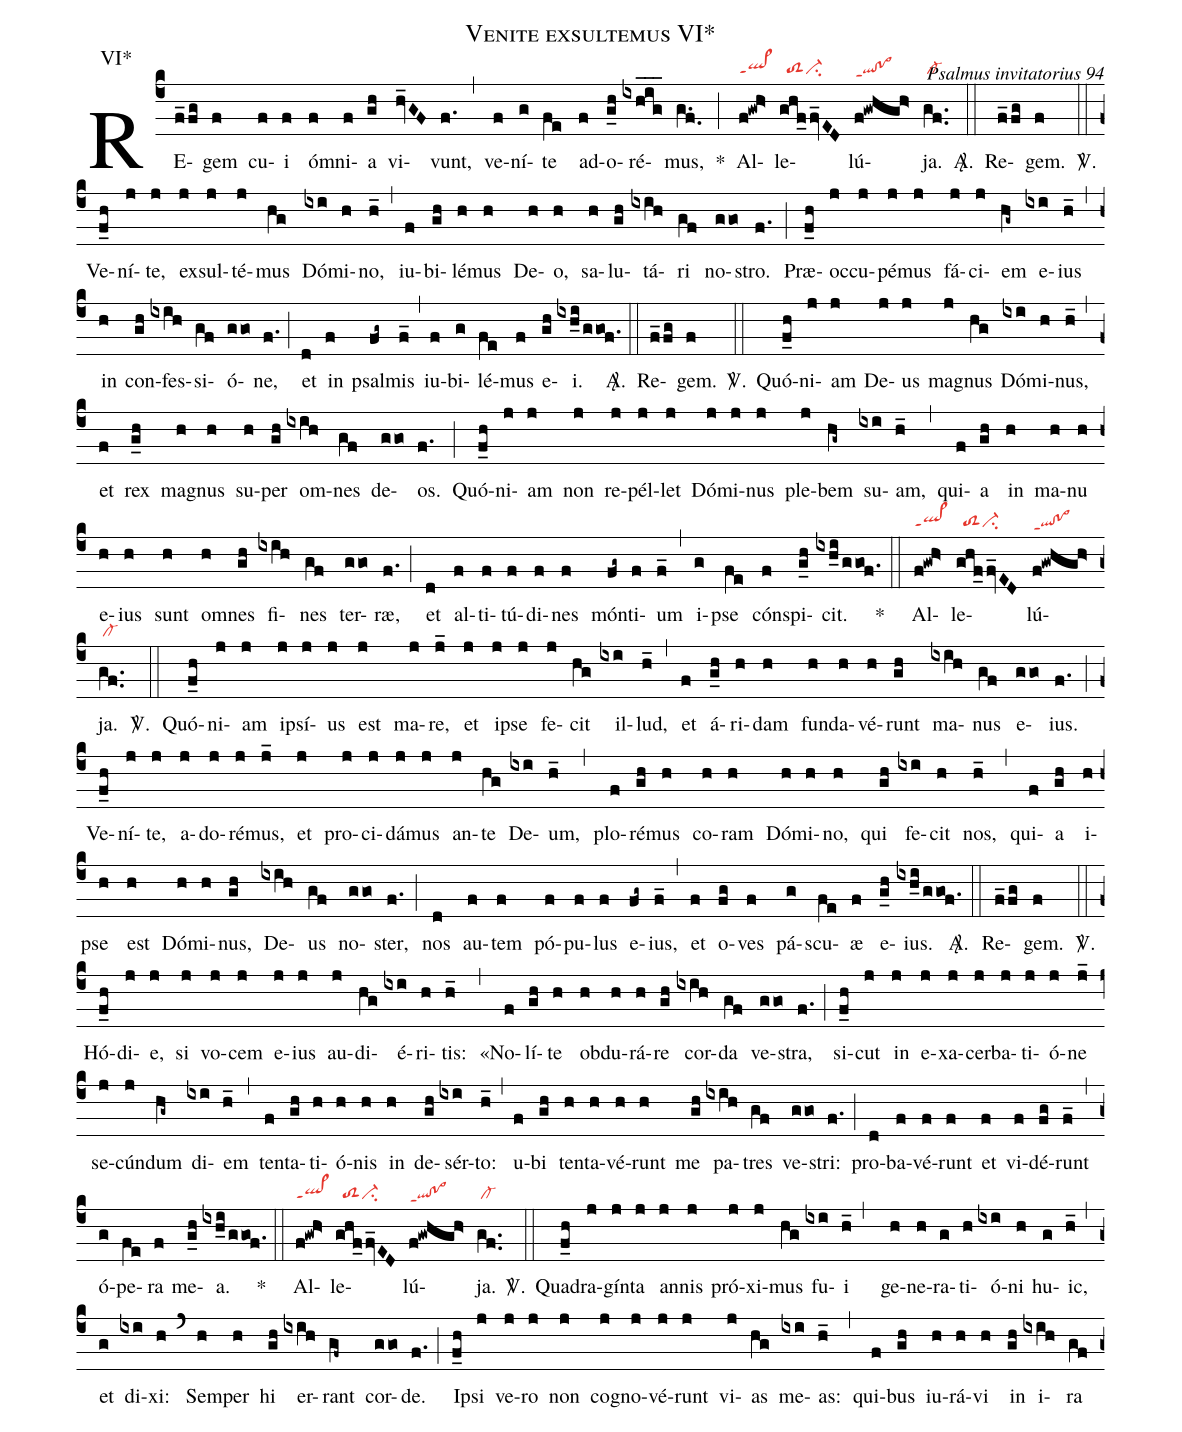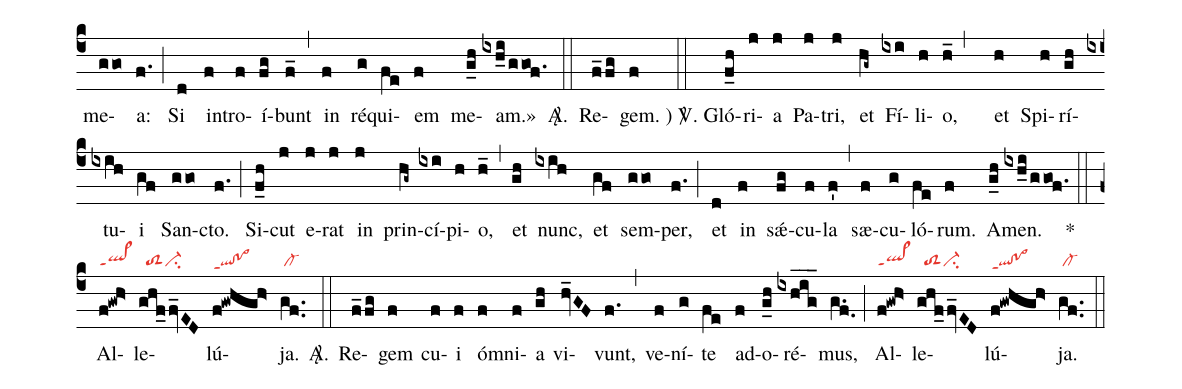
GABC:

name:Venite exsultemus VI*;
office-part:Varia;
annotation:VI*;
commentary:Psalmus invitatorius 94;
nabc-lines:1;
%%
(c4)
RE(f_fg)gem(f) cu(f)i(f) óm(f)ni(f)a(gh) vi(hv_GF)vunt,(f.) (,)
ve(f)ní(g)te(fe) ad(f)o(g_h)ré(ixh_i_g_)mus,(g.f.) *(;)
Al(f!gwh>|ql>ppt1)le(ghf_/fv_ED|//toS2ci-)lú(f!gwhgh>|ql!po>ppt1)ja.(gf..|/cl-) <sp>A/</sp>.(::)

Re(f_fg)gem.(f) <sp>V/</sp>.(::)

Ve(f_h)ní(j)te,(j) ex(j)sul(j)té(j)mus(hg) Dó(ixi)mi(h)no,(h_) (,)
iu(f)bi(gh)lé(h)mus(h) De(h)o,(h) sa(h)lu(gh)tá(ixih)ri(gf) no(ggo)stro.(f.) (;)
Præ(f_h)oc(j)cu(j)pé(j)mus(j) fá(j)ci(j)em(hg~) e(ixi)ius(h_) (,)
in(h) con(gh)fes(ixih)si(gf)ó(ggo)ne,(f.) (;)
et(d) in(f) psal(fg~)mis(f_) (,)
iu(f)bi(g)lé(fe)mus(f) e(gh)i.(ixh_i/ggof.) <sp>A/</sp>.(::)

Re(f_fg)gem.(f) <sp>V/</sp>.(::)

Quó(f_h)ni(j)am(j) De(j)us(j) ma(j)gnus(hg) Dó(ixi)mi(h)nus,(h_) (,)
et(f) rex(g_h) ma(h)gnus(h) su(h)per(gh) om(ixih)nes(gf) de(ggo)os.(f.) (;)
Quó(f_h)ni(j)am(j) non(j) re(j)pél(j)let(j) Dó(j)mi(j)nus(j) ple(j)bem(hg~) su(ixi)am,(h_) (,)
qui(f)a(gh) in(h) ma(h)nu(h) e(h)ius(h) sunt(h) om(h)nes(gh) fi(ixih)nes(gf) ter(ggo)ræ,(f.) (;)
et(d) al(f)ti(f)tú(f)di(f)nes(f) món(fg~)ti(f)um(f_) (,)
i(g)pse(fe) cón(f)spi(g_h)cit.(ixh_i/ggof.) *(::)

Al(f!gwh>|ql>ppt1)le(ghf_/fv_ED|//toS2ci-)lú(f!gwhgh>|ql!po>ppt1)ja.(gf..|/cl-) <sp>V/</sp>.(::)

Quó(f_h)ni(j)am(j) i(j)psí(j)us(j) est(j) ma(j)re,(j_) et(j) i(j)pse(j) fe(j)cit(hg) il(ixi)lud,(h_) (,)
et(f) á(g_h)ri(h)dam(h) fun(h)da(h)vé(h)runt(gh) ma(ixih)nus(gf) e(ggo)ius.(f.) (;)
Ve(f_h)ní(j)te,(j) a(j)do(j)ré(j)mus,(j_) et(j) pro(j)ci(j)dá(j)mus(j) an(j)te(hg) De(ixi)um,(h_) (,)
plo(f)ré(gh)mus(h) co(h)ram(h) Dó(h)mi(h)no,(h) qui(gh) fe(ixi)cit(h) nos,(h_) (,)
qui(f)a(gh) i(h)pse(h) est(h) Dó(h)mi(h)nus,(gh) De(ixih)us(gf) no(ggo)ster,(f.) (;)
nos(d) au(f)tem(f) pó(f)pu(f)lus(f) e(fg~)ius,(f_) (,)
et(f) o(fg)ves(f) pá(g)scu(fe)æ(f) e(g_h)ius.(ixh_i/ggof.) <sp>A/</sp>.(::)

Re(f_fg)gem.(f) <sp>V/</sp>.(::)

Hó(f_h)di(j)e,(j) si(j) vo(j)cem(j) e(j)ius(j) au(j)di(hg)é(ixi)ri(h)tis:(h_) (,)
«No(f)lí(gh)te(h) ob(h)du(h)rá(h)re(gh) cor(ixih)da(gf) ve(ggo)stra,(f.) (;)
si(f_h)cut(j) in(j) e(j)xa(j)cer(j)ba(j)ti(j)ó(j)ne(j_) se(j)cún(j)dum(hg~) di(ixi)em(h_) (,)
ten(f)ta(gh)ti(h)ó(h)nis(h) in(h) de(gh)sér(ixi)to:(h_) (,)
u(f)bi(gh) ten(h)ta(h)vé(h)runt(h) me(gh) pa(ixih)tres(gf) ve(ggo)stri:(f.) (;)
pro(d)ba(f)vé(f)runt(f) et(f) vi(f)dé(fg)runt(f_) (,)
ó(g)pe(fe)ra(f) me(g_h)a.(ixh_i/ggof.) *(::)

Al(f!gwh>|ql>ppt1)le(ghf_/fv_ED|//toS2ci-)lú(f!gwhgh>|ql!po>ppt1)ja.(gf..|/cl-) <sp>V/</sp>.(::)

Qua(f_h)dra(j)gín(j)ta(j) an(j)nis(j) pró(j)xi(j)mus(hg) fu(ixi)i(h_,) ge(h)ne(h)ra(g)ti(h)ó(ixi)ni(h) hu(g)ic,(h_) (,)
et(g) di(ixi)xi:(h) (`)
Sem(h)per(h) hi(gh) er(ixih)rant(gf~) cor(ggo)de.(f.) (;)
I(f_h)psi(j) ve(j)ro(j) non(j) co(j)gno(j)vé(j)runt(j) vi(j)as(hg) me(ixi)as:(h_) (,)
qui(f)bus(gh) iu(h)rá(h)vi(h) in(gh) i(ixih)ra(gf) me(ggo)a:(f.) (;)
Si(d) in(f)tro(f)í(fg)bunt(f_) (,)
in(f) ré(g)qui(fe)em(f) me(g_h)am.»(ixh_i/ggof.) <sp>A/</sp>.(::)

Re(f_fg)gem.(f)) <sp>V/</sp>.(::)

Gló(f_h)ri(j)a(j) Pa(j)tri,(j) et(hg~) Fí(ixi)li(h)o,(h_,) et(h) Spi(h)rí(gh)tu(ixih)i(gf) San(ggo)cto.(f.) (;)
Si(f_h)cut(j) e(j)rat(j) in(j) prin(hg~)cí(ixi)pi(h)o,(h_) (,)
et(gh) nunc,(ixih) et(gf) sem(ggo)per,(f.) (;)
et(d) in(f) sǽ(fg)cu(f)la(f') (,)
sæ(f)cu(g)ló(fe)rum.(f) A(g_h)men.(ixh_i/ggof.) *(::)

Al(f!gwh>|ql>ppt1)le(ghf_/fv_ED|//toS2ci-)lú(f!gwhgh>|ql!po>ppt1)ja.(gf..|/cl-) <sp>A/</sp>.(::)

Re(f_fg)gem(f) cu(f)i(f) óm(f)ni(f)a(gh) vi(hv_GF)vunt,(f.) (,)
ve(f)ní(g)te(fe) ad(f)o(g_h)ré(ixh_i_g_)mus,(g.f.) (;)
Al(f!gwh>|ql>ppt1)le(ghf_/fv_ED|//toS2ci-)lú(f!gwhgh>|ql!po>ppt1)ja.(gf..|/cl-) (::)
